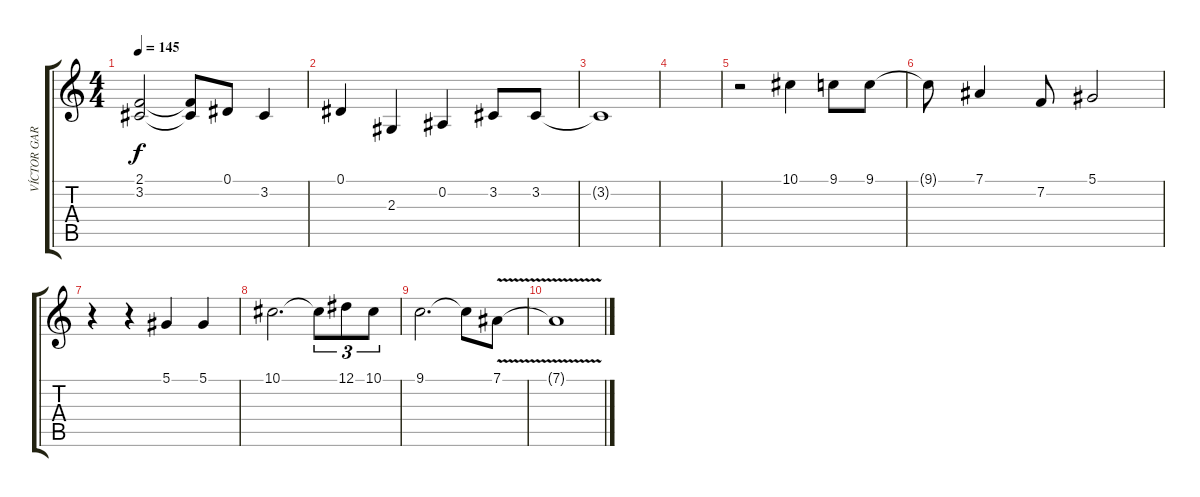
\track ("VÍCTOR GARCÍA" "VÍCTOR GAR") {instrument clarinet}
\staff {score tabs}
\tuning (Eb4 Bb3 Gb3 Db3 Ab2 Eb2) {hide}
\ts (4 4)
\tempo 145
\clef g2
\ks c
(2.1{t} 3.2{t}).2{dy f} (2.1{t} 3.2{t}).8 0.1.8 3.2.4 |
0.1.4 2.3.4 0.2.4 3.2.8 3.2.8 |
3.2{t}.1 |
|
r.2 10.1.4 9.1.8 9.1.8 |
9.1{t}.8 7.1.4 7.2.8 5.1.2 |
r.4 r.4 5.1.4 5.1.4 |
10.1.2{d} 10.1{t}.8{tu (3 2)} 12.1.8{tu (3 2)} 10.1.8{tu (3 2)} |
9.1.2{d} 9.1{t}.8 7.1{v}.8 |
7.1{t}.1
